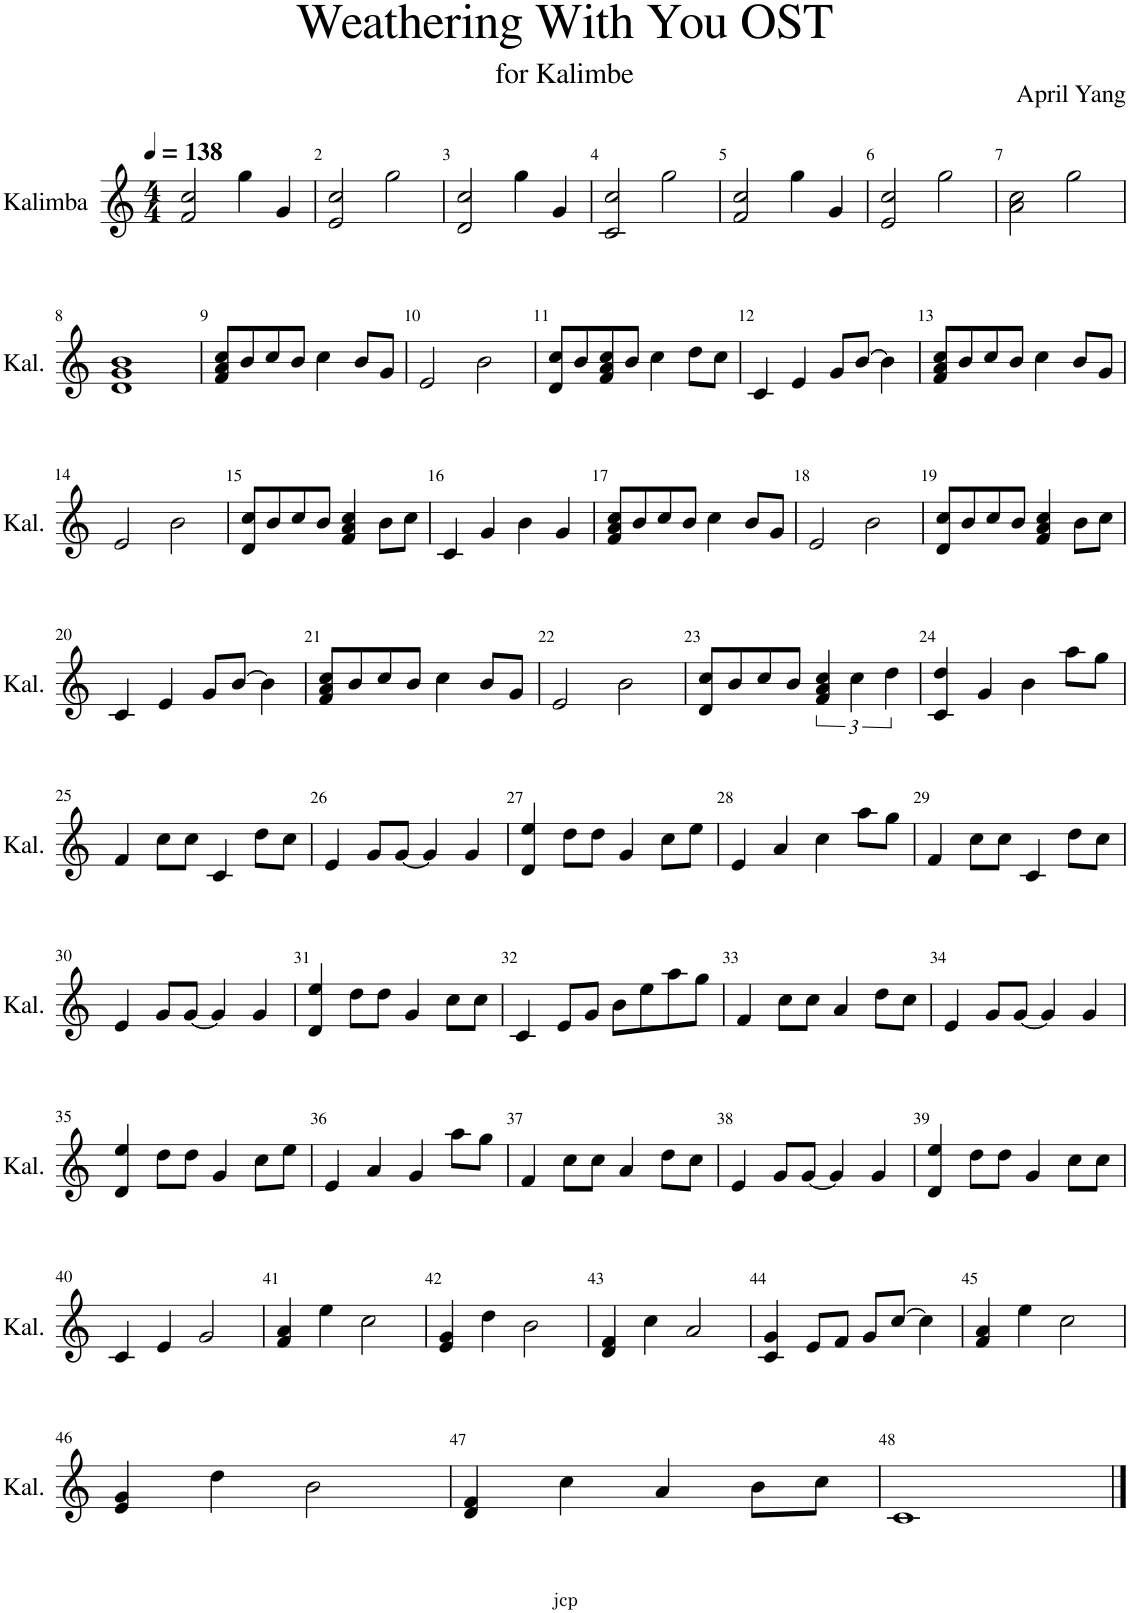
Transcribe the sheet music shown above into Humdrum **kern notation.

**kern
*part1
*staff1
*I"Kalimba
*I'Kal.
*clefG2
*k[]
*M4/4
*MM138
=1
2f/ 2cc/
4gg\
4g/
=2
2e/ 2cc/
2gg\
=3
2d/ 2cc/
4gg\
4g/
=4
2c/ 2cc/
2gg\
=5
2f/ 2cc/
4gg\
4g/
=6
2e/ 2cc/
2gg\
=7
2a\ 2cc\
2gg\
!!LO:LB:g=z
=8
1d 1g 1b
=9
8f/ 8a/ 8cc/L
8b/
8cc/
8b/J
4cc\
8b/L
8g/J
=10
2e/
2b\
=11
8d/ 8cc/L
8b/
8f/ 8a/ 8cc/
8b/J
4cc\
8dd\L
8cc\J
=12
4c/
4e/
8g/L
[8b/J
4b\]
=13
8f/ 8a/ 8cc/L
8b/
8cc/
8b/J
4cc\
8b/L
8g/J
!!LO:LB:g=z
=14
2e/
2b\
=15
8d/ 8cc/L
8b/
8cc/
8b/J
4f/ 4a/ 4cc/
8b\L
8cc\J
=16
4c/
4g/
4b\
4g/
=17
8f/ 8a/ 8cc/L
8b/
8cc/
8b/J
4cc\
8b/L
8g/J
=18
2e/
2b\
=19
8d/ 8cc/L
8b/
8cc/
8b/J
4f/ 4a/ 4cc/
8b\L
8cc\J
!!LO:LB:g=z
=20
4c/
4e/
8g/L
[8b/J
4b\]
=21
8f/ 8a/ 8cc/L
8b/
8cc/
8b/J
4cc\
8b/L
8g/J
=22
2e/
2b\
=23
8d/ 8cc/L
8b/
8cc/
8b/J
6f/ 6a/ 6cc/
6cc\
6dd\
=24
4c/ 4dd/
4g/
4b\
8aa\L
8gg\J
!!LO:LB:g=z
=25
4f/
8cc\L
8cc\J
4c/
8dd\L
8cc\J
=26
4e/
8g/L
[8g/J
4g/]
4g/
=27
4d/ 4ee/
8dd\L
8dd\J
4g/
8cc\L
8ee\J
=28
4e/
4a/
4cc\
8aa\L
8gg\J
=29
4f/
8cc\L
8cc\J
4c/
8dd\L
8cc\J
!!LO:LB:g=z
=30
4e/
8g/L
[8g/J
4g/]
4g/
=31
4d/ 4ee/
8dd\L
8dd\J
4g/
8cc\L
8cc\J
=32
4c/
8e/L
8g/J
8b\L
8ee\
8aa\
8gg\J
=33
4f/
8cc\L
8cc\J
4a/
8dd\L
8cc\J
=34
4e/
8g/L
[8g/J
4g/]
4g/
!!LO:LB:g=z
=35
4d/ 4ee/
8dd\L
8dd\J
4g/
8cc\L
8ee\J
=36
4e/
4a/
4g/
8aa\L
8gg\J
=37
4f/
8cc\L
8cc\J
4a/
8dd\L
8cc\J
=38
4e/
8g/L
[8g/J
4g/]
4g/
=39
4d/ 4ee/
8dd\L
8dd\J
4g/
8cc\L
8cc\J
!!LO:LB:g=z
=40
4c/
4e/
2g/
=41
4f/ 4a/
4ee\
2cc\
=42
4e/ 4g/
4dd\
2b\
=43
4d/ 4f/
4cc\
2a/
=44
4c/ 4g/
8e/L
8f/J
8g/L
[8cc/J
4cc\]
=45
4f/ 4a/
4ee\
2cc\
!!LO:LB:g=z
=46
4e/ 4g/
4dd\
2b\
=47
4d/ 4f/
4cc\
4a/
8b\L
8cc\J
=48
1c
==
*-
